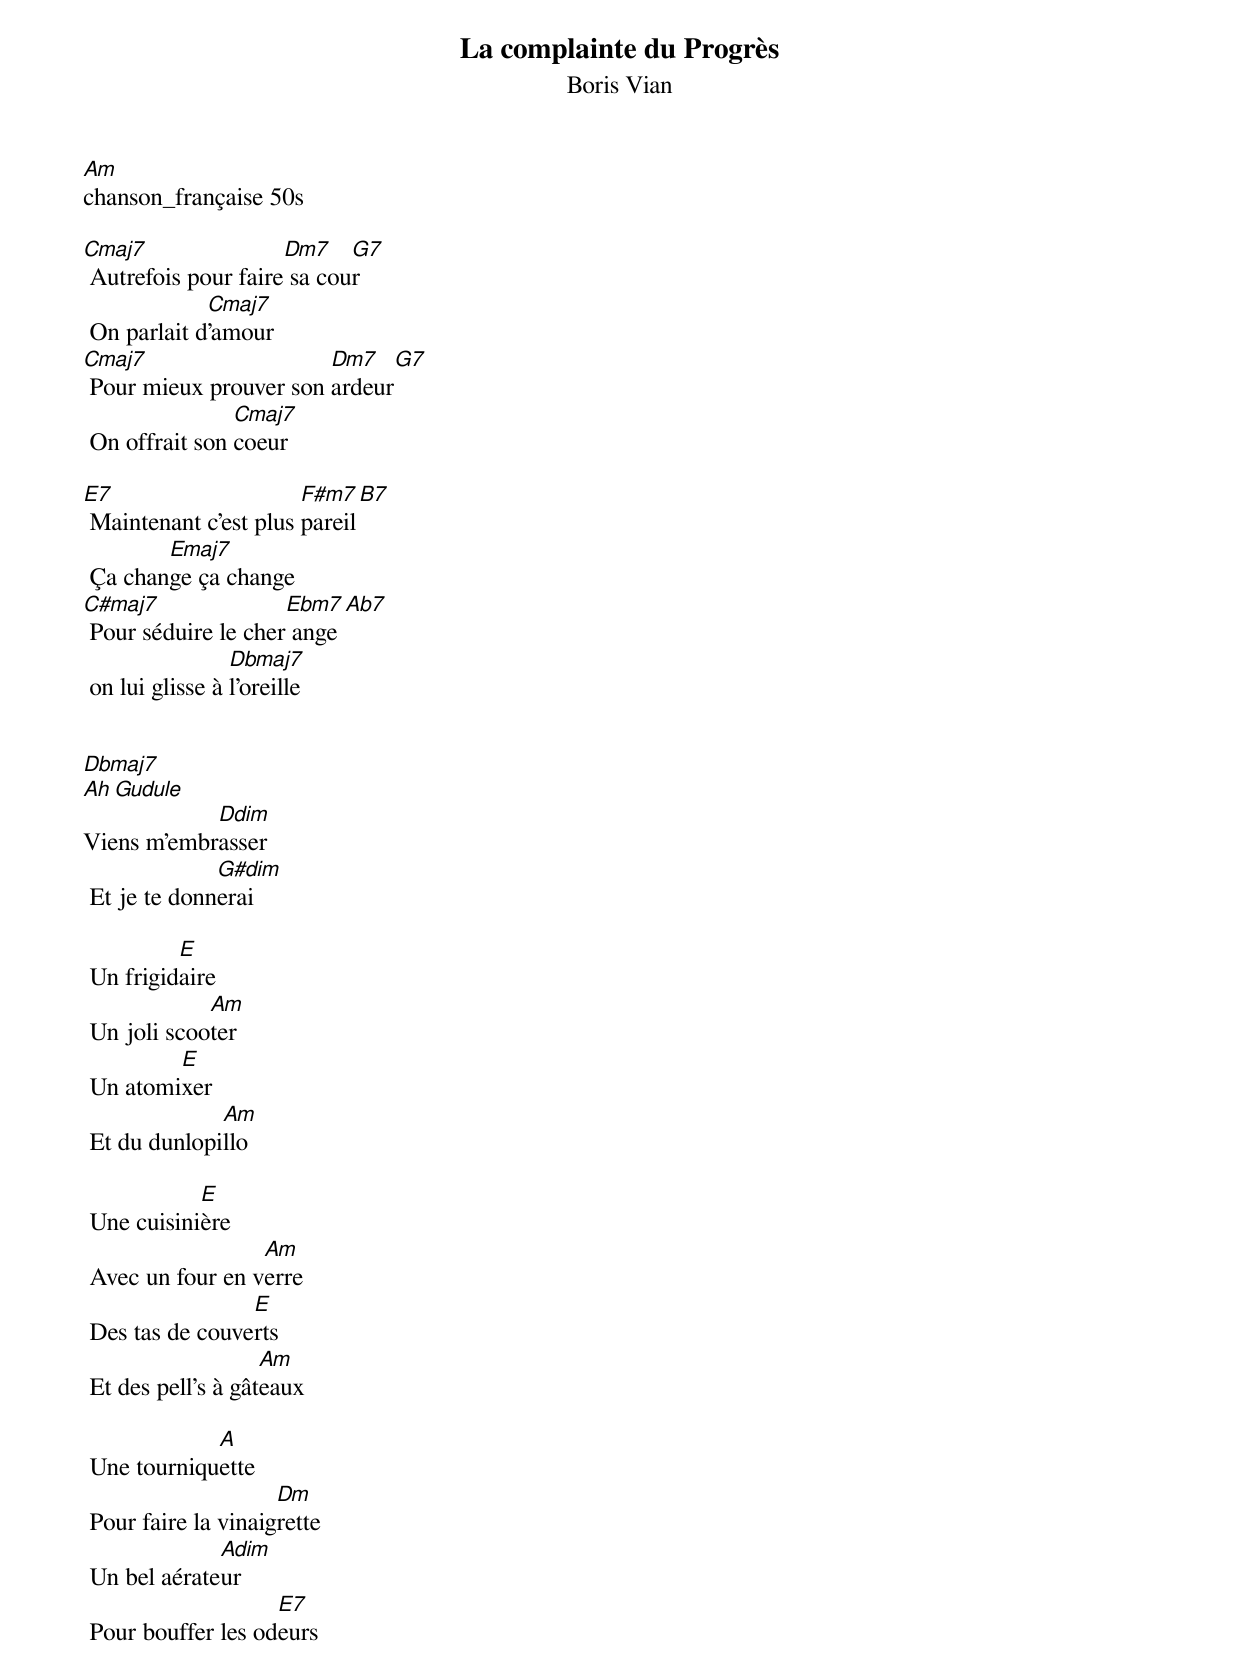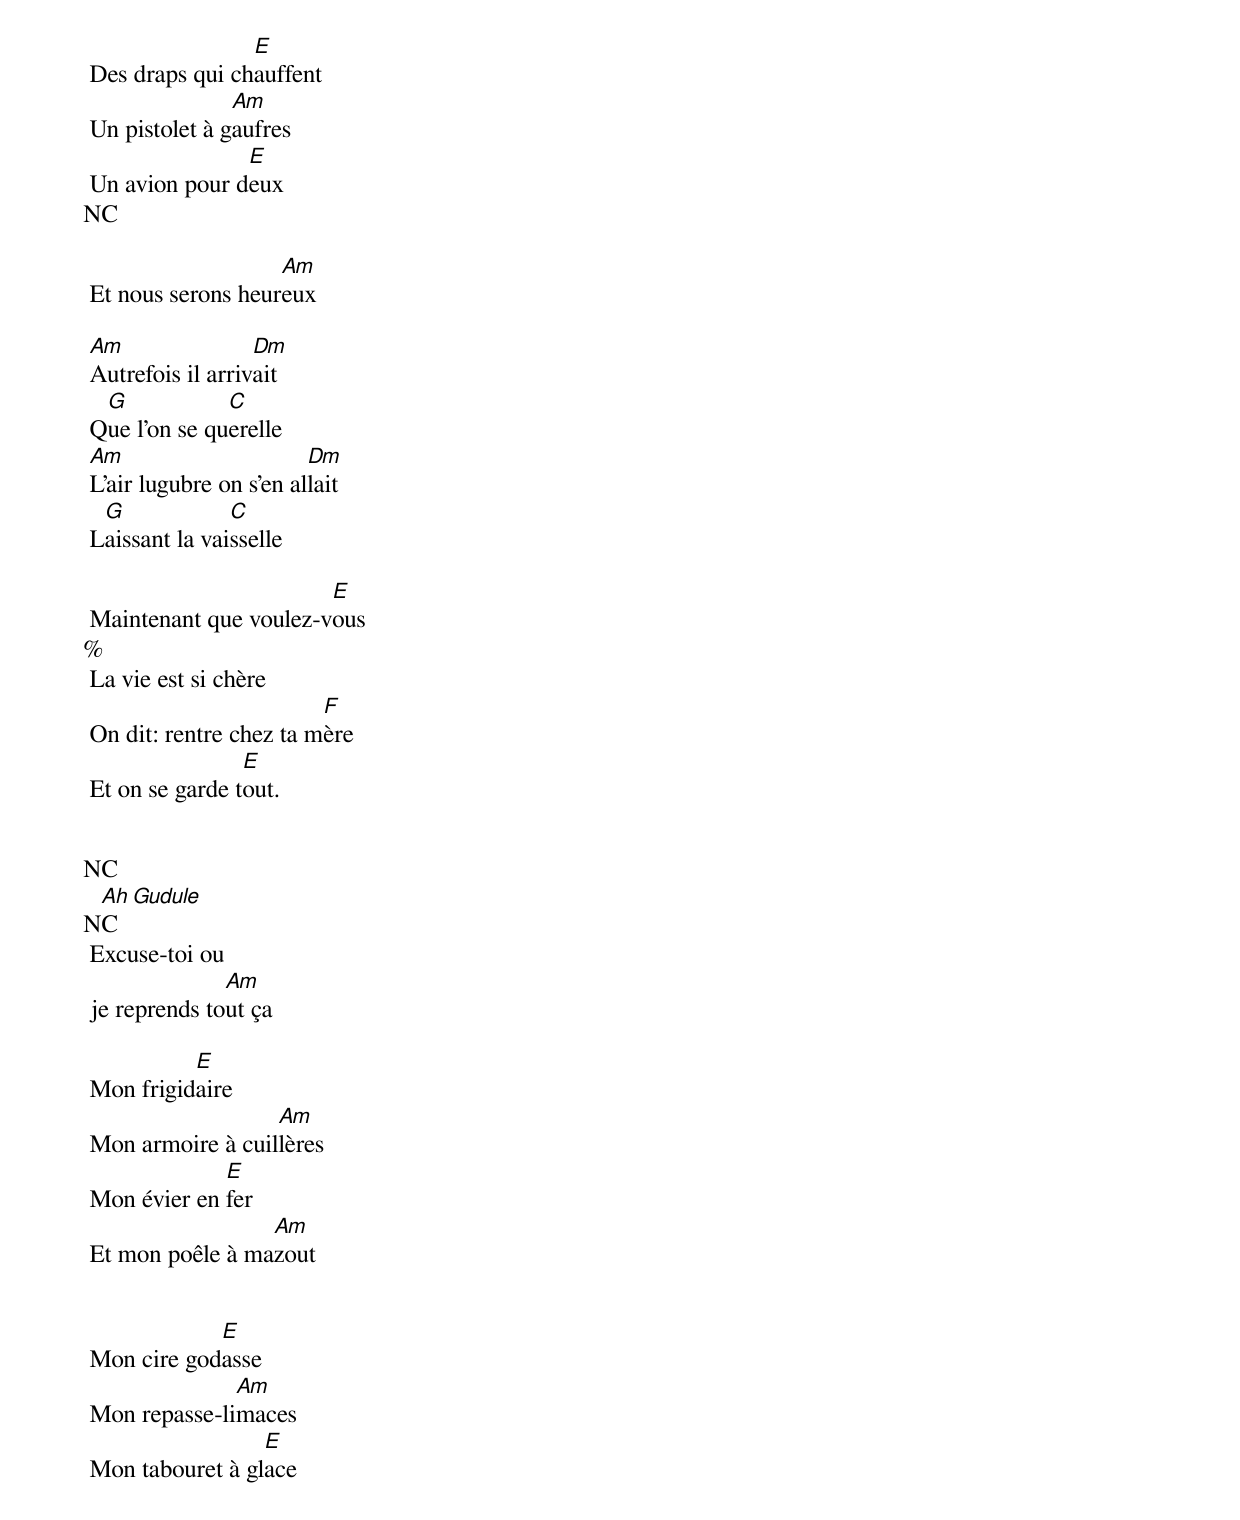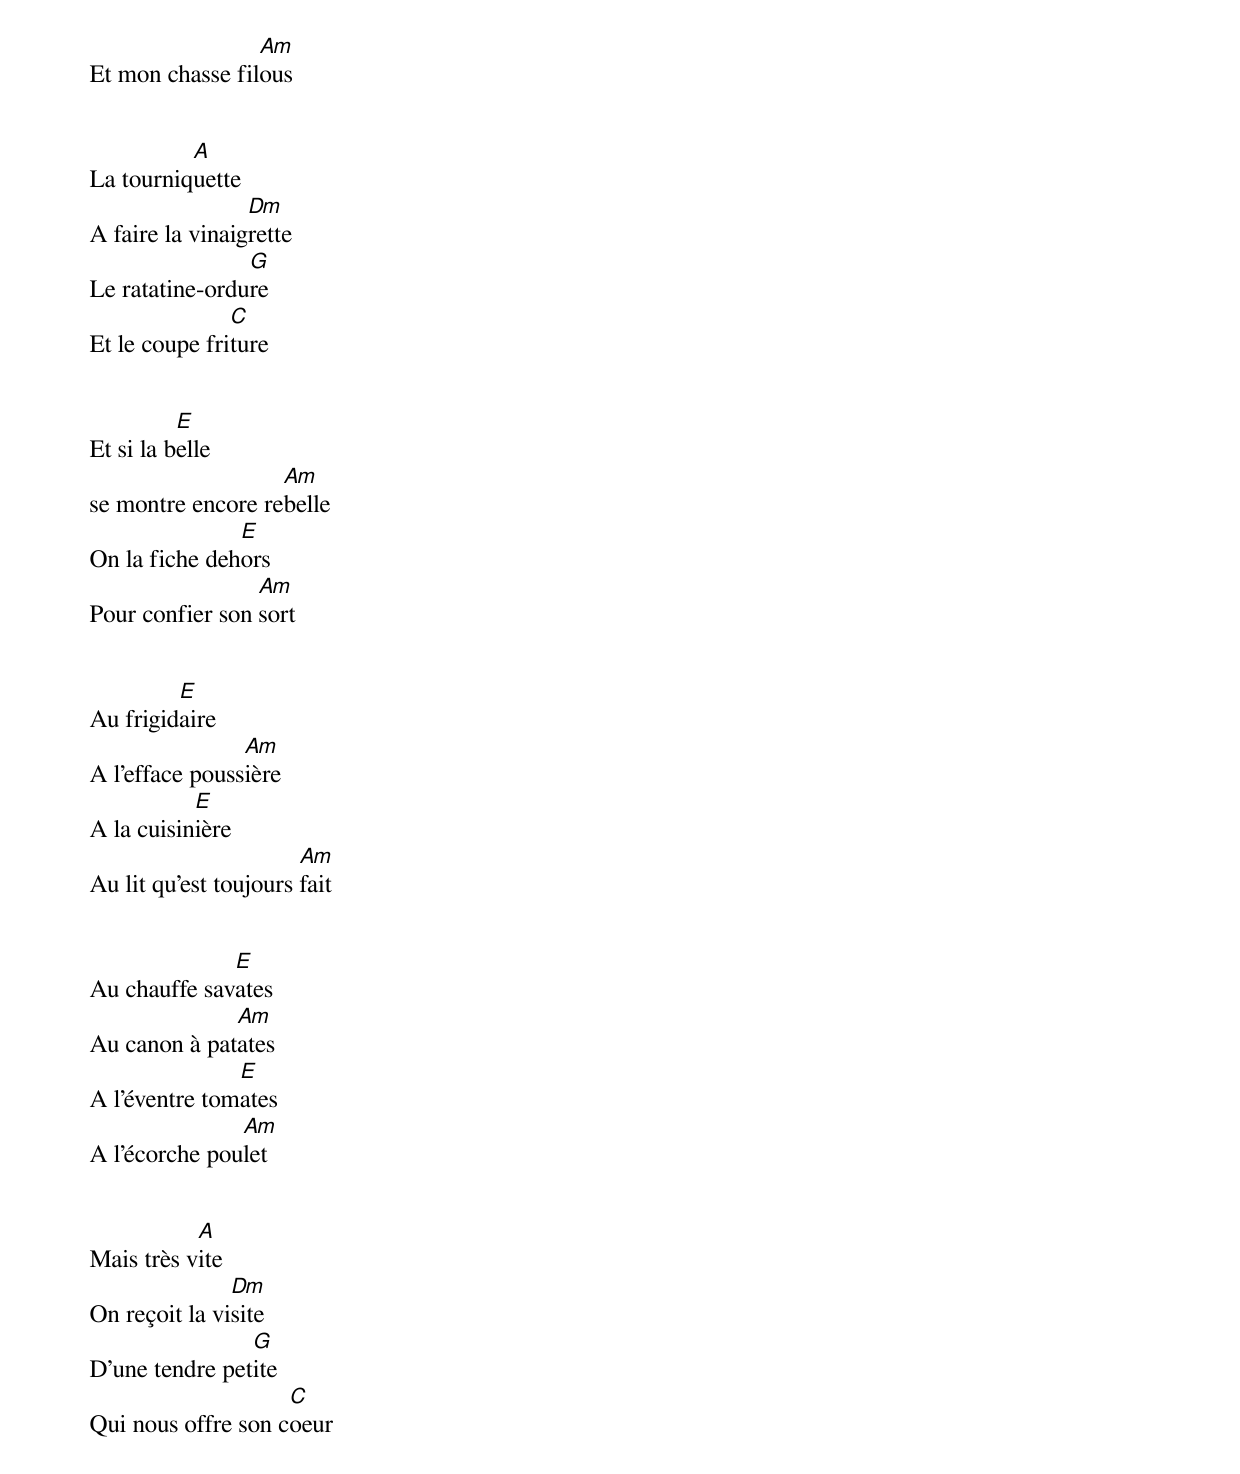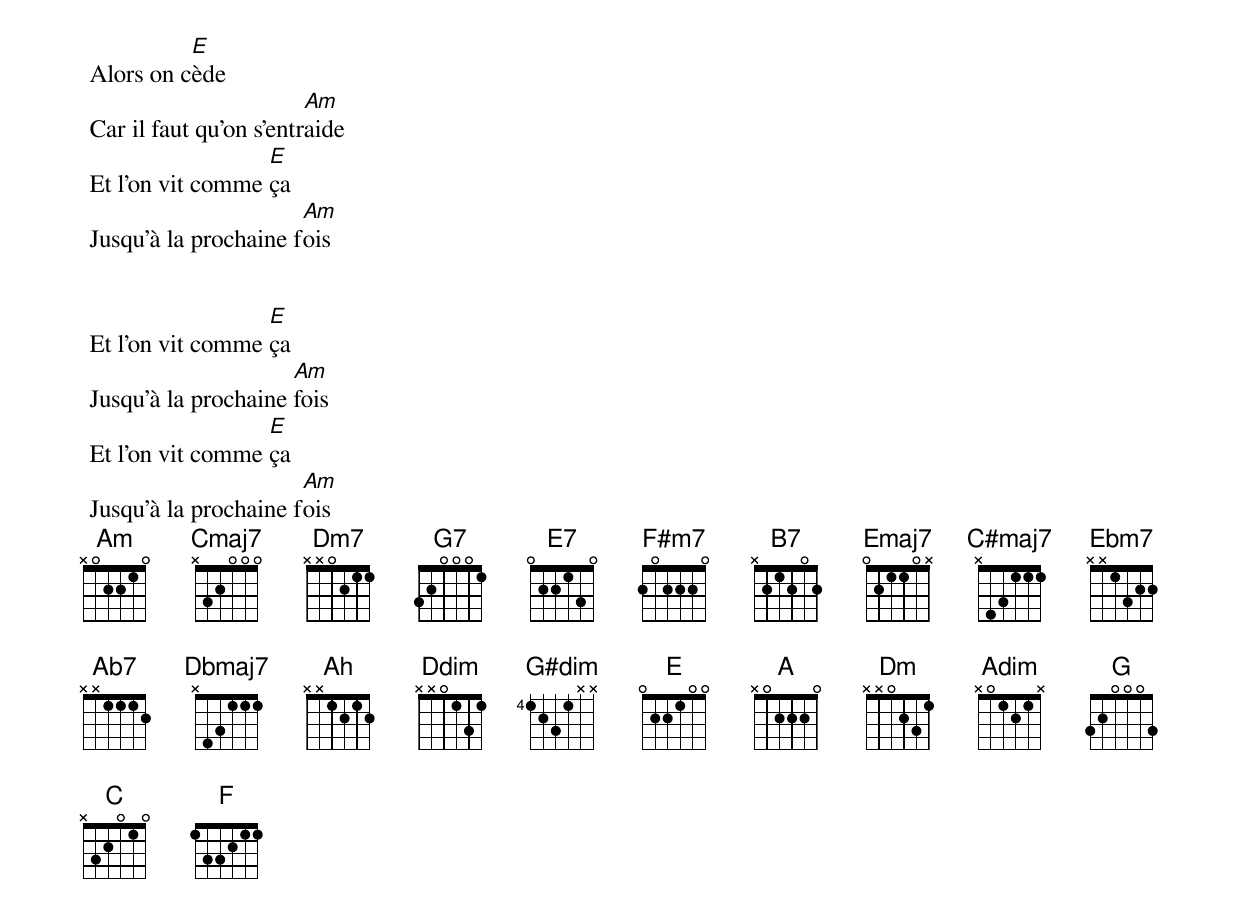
La complainte du Progrès
Boris Vian
Am
chanson_française 50s

Cmaj7                Dm7    G7
 Autrefois pour faire sa cour
             Cmaj7
 On parlait d'amour
Cmaj7                   Dm7   G7
 Pour mieux prouver son ardeur
                Cmaj7
 On offrait son coeur

E7                     F#m7  B7
 Maintenant c'est plus pareil
        Emaj7
 Ça change ça change
C#maj7               Ebm7   Ab7
 Pour séduire le cher ange
                 Dbmaj7
 on lui glisse à l'oreille


Dbmaj7
 Ah Gudule
            Ddim
Viens m'embrasser
              G#dim
 Et je te donnerai

          E
 Un frigidaire
             Am
 Un joli scooter
         E
 Un atomixer
              Am
 Et du dunlopillo

            E
 Une cuisinière
                  Am
 Avec un four en verre
                 E
 Des tas de couverts
                    Am
 Et des pell's à gâteaux

             A
 Une tourniquette
                     Dm
 Pour faire la vinaigrette
              Adim
 Un bel aérateur
                    E7
 Pour bouffer les odeurs

                 E
 Des draps qui chauffent
                Am
 Un pistolet à gaufres
                E
 Un avion pour deux
NC

                    Am
 Et nous serons heureux

 Am                Dm
 Autrefois il arrivait
  G            C
 Que l'on se querelle
 Am                      Dm
 L'air lugubre on s'en allait
  G             C
 Laissant la vaisselle

                        E
 Maintenant que voulez-vous
%
 La vie est si chère
                         F
 On dit: rentre chez ta mère
                 E
 Et on se garde tout.


NC
 Ah Gudule
NC
 Excuse-toi ou
               Am
 je reprends tout ça

           E
 Mon frigidaire
                   Am
 Mon armoire à cuillères
              E
 Mon évier en fer
                  Am
 Et mon poêle à mazout


             E
 Mon cire godasse
               Am
 Mon repasse-limaces
                  E
 Mon tabouret à glace
                  Am
 Et mon chasse filous


           A
 La tourniquette
                  Dm
 A faire la vinaigrette
                 G
 Le ratatine-ordure
                C
 Et le coupe friture


           E
 Et si la belle
                    Am
 se montre encore rebelle
                E
 On la fiche dehors
                  Am
 Pour confier son sort


          E
 Au frigidaire
                 Am
 A l'efface poussière
            E
 A la cuisinière
                        Am
 Au lit qu'est toujours fait


               E
 Au chauffe savates
               Am
 Au canon à patates
                E
 A l'éventre tomates
                Am
 A l'écorche poulet


            A
 Mais très vite
                Dm
 On reçoit la visite
                 G
 D'une tendre petite
                     C
 Qui nous offre son coeur


           E
 Alors on cède
                         Am
 Car il faut qu'on s'entraide
                   E
 Et l'on vit comme ça
                       Am
 Jusqu'à la prochaine fois


                   E
 Et l'on vit comme ça
                      Am
 Jusqu'à la prochaine fois
                   E
 Et l'on vit comme ça
                       Am
 Jusqu'à la prochaine fois
